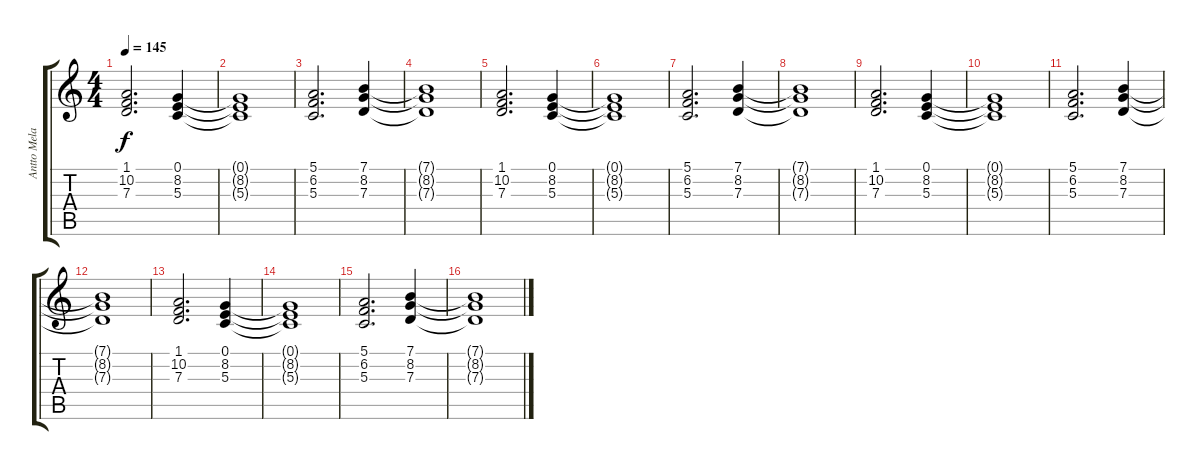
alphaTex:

\track ("Antto Melasniemi (Keyboard)" "Antto Mela") {instrument choiraahs}
\staff {score tabs}
\tuning (E4 B3 G3 D3 A2 E2) {hide}
\ts (4 4)
\tempo 145
\clef g2
\ks c
(1.1 10.2 7.3).2{d dy f} (0.1 8.2 5.3).4 |
(0.1{t} 8.2{t} 5.3{t}).1 |
(5.1 6.2 5.3).2{d} (7.1 8.2 7.3).4 |
(7.1{t} 8.2{t} 7.3{t}).1 |
(1.1 10.2 7.3).2{d} (0.1 8.2 5.3).4 |
(0.1{t} 8.2{t} 5.3{t}).1 |
(5.1 6.2 5.3).2{d} (7.1 8.2 7.3).4 |
(7.1{t} 8.2{t} 7.3{t}).1 |
(1.1 10.2 7.3).2{d} (0.1 8.2 5.3).4 |
(0.1{t} 8.2{t} 5.3{t}).1 |
(5.1 6.2 5.3).2{d} (7.1 8.2 7.3).4 |
(7.1{t} 8.2{t} 7.3{t}).1 |
(1.1 10.2 7.3).2{d} (0.1 8.2 5.3).4 |
(0.1{t} 8.2{t} 5.3{t}).1 |
(5.1 6.2 5.3).2{d} (7.1 8.2 7.3).4 |
(7.1{t} 8.2{t} 7.3{t}).1
